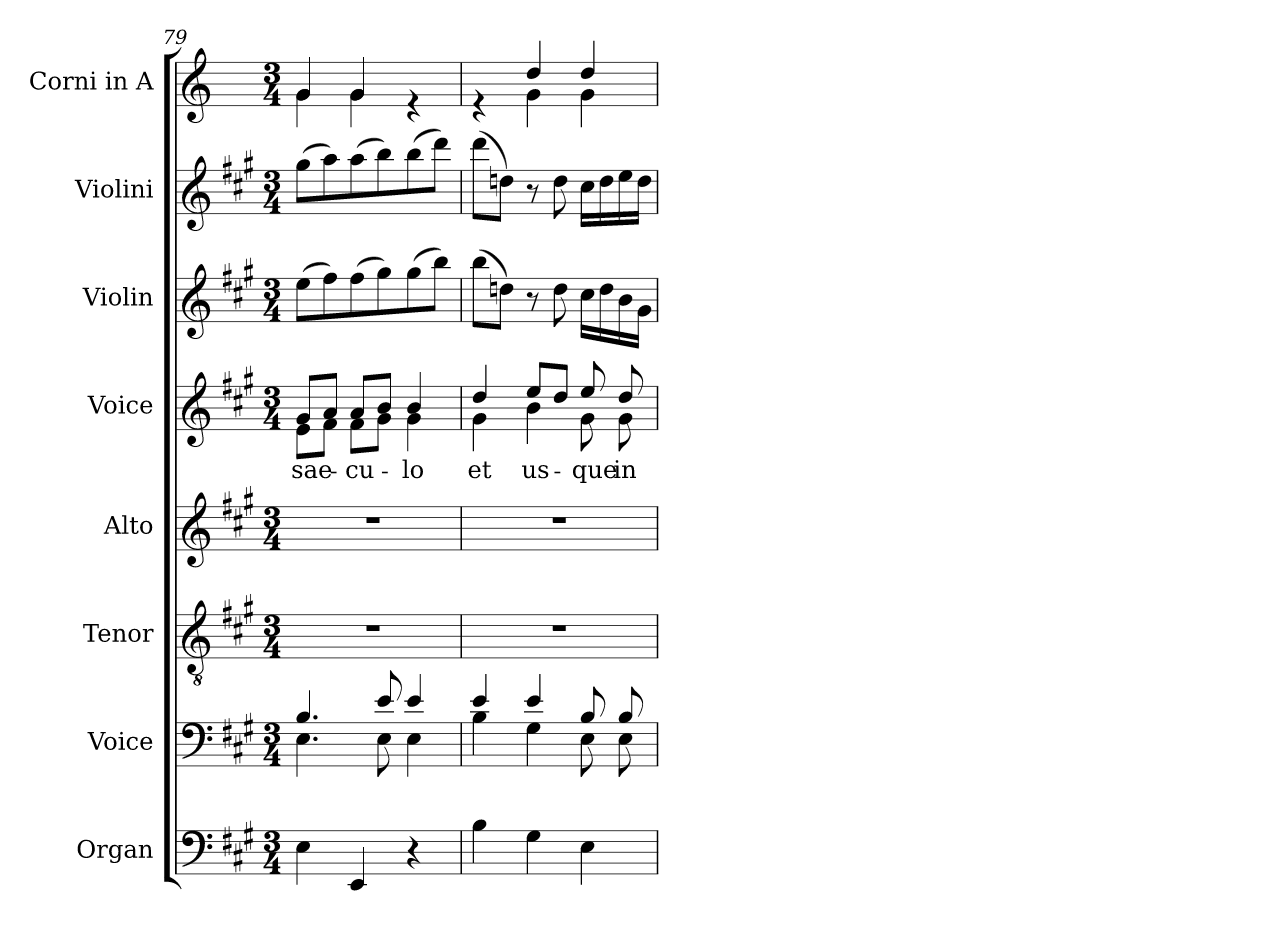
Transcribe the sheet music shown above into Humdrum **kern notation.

**kern	**kern	**kern	**kern	**kern	**text	**kern	**kern	**kern
*part8	*part7	*part6	*part5	*part4	*part4	*part3	*part2	*part1
*staff8	*staff7	*staff6	*staff5	*staff4	*staff4	*staff3	*staff2	*staff1
*I"Organ	*I"Voice	*I"Tenor	*I"Alto	*I"Voice	*	*I"Violin	*I"Violini	*I"Corni in A
*	*	*	*	*	*	*I'Vln	*I'Vln	*
!!LO:LB:g=z
*clefF4	*clefF4	*clefGv2	*clefG2	*clefG2	*	*clefG2	*clefG2	*clefG2
*	*	*	*	*	*	*	*	*ITrd2c3
*k[f#c#g#]	*k[f#c#g#]	*k[f#c#g#]	*k[f#c#g#]	*k[f#c#g#]	*	*k[f#c#g#]	*k[f#c#g#]	*k[f#c#g#]
*M3/4	*M3/4	*M3/4	*M3/4	*M3/4	*	*M3/4	*M3/4	*M3/4
=79	=79	=79	=79	=79	=79	=79	=79	=79
*	*^	*	*	*	*	*	*	*
!	!	!	!	!	!	!LO:LY:b	!	!	!
*	*	*	*	*	*^	*	*	*	*^
4E\	4.B/	4.E\	2.r	2.r	8g#/L	8e\L	sae-	(8ee\L	(8gg#\L	4e/	4e\
.	.	.	.	.	8a/J	8f#\J	.	8ff#\)	8aa\)	.	.
!	!	!	!	!	!	!	!LO:LY:b	!	!	!	!
4EE/	.	.	.	.	8a/L	8f#\L	-cu-	(8ff#\	(8aa\	4e/	4e\
.	8e/	8E\	.	.	8b/J	8g#\J	.	8gg#\)	8bb\)	.	.
!	!	!	!	!	!	!	!LO:LY:b	!	!	!	!
4r	4e/	4E\	.	.	4b/	4g#\	-lo	(8gg#\	(8bb\	4re	4ryy
.	.	.	.	.	.	.	.	8bb\J)	8ddd\J)	.	.
=80	=80	=80	=80	=80	=80	=80	=80	=80	=80	=80	=80
!	!	!	!	!	!	!	!LO:LY:b	!	!	!	!
4B\	4e/	4B\	2.r	2.r	4dd/	4g#\	et	(8bb\L	(8ddd\L	4re	4ryy
.	.	.	.	.	.	.	.	8ddn\J)	8ddn\J)	.	.
!	!	!	!	!	!	!	!LO:LY:b	!	!	!	!
4G#\	4e/	4G#\	.	.	8ee/L	4b\	us-	8r	8r	4b/	4e\
.	.	.	.	.	8dd/J	.	.	8dd\	8dd\	.	.
!	!	!	!	!	!	!	!LO:LY:b	!	!	!	!
4E\	8B/	8E\	.	.	8ee/	8g#\	-que	16cc#\LL	16cc#\LL	4b/	4e\
.	.	.	.	.	.	.	.	16dd\	16dd\	.	.
!	!	!	!	!	!	!	!LO:LY:b	!	!	!	!
.	8B/	8E\	.	.	8dd/	8g#\	in	16b\	16ee\	.	.
.	.	.	.	.	.	.	.	16g#\JJ	16dd\JJ	.	.
*	*v	*v	*	*	*v	*v	*	*	*	*v	*v
=	=	=	=	=	=	=	=	=
*-	*-	*-	*-	*-	*-	*-	*-	*-
